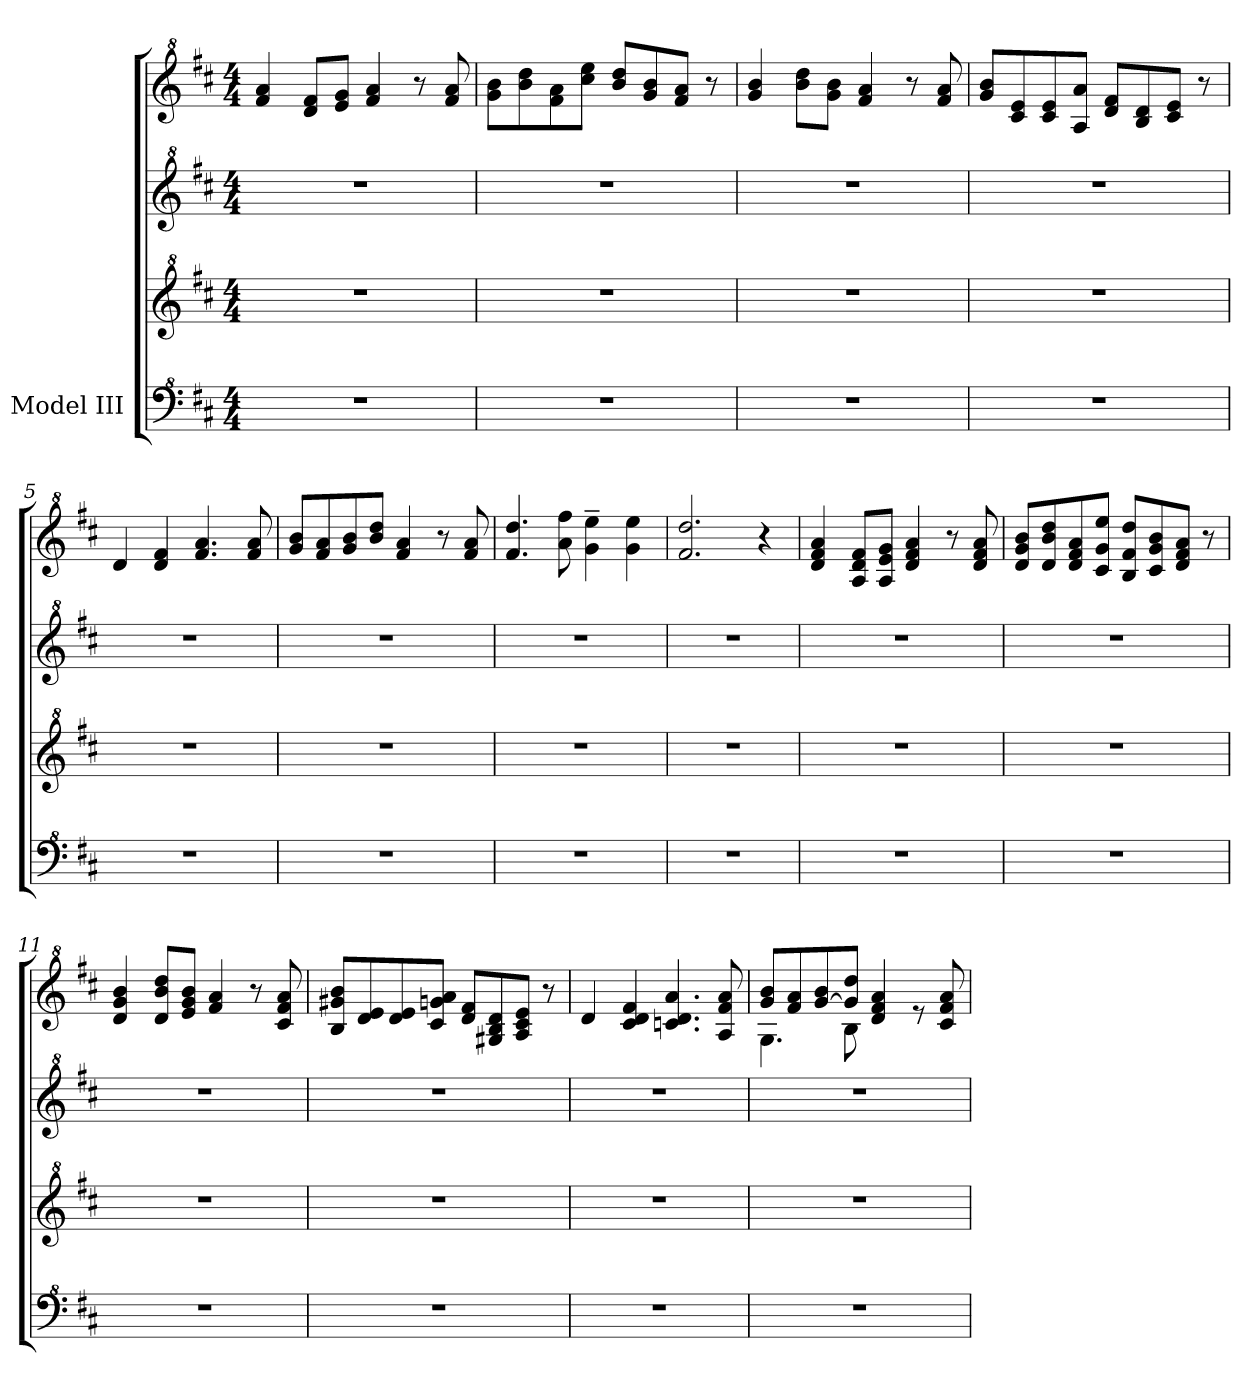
**kern	**kern	**kern	**kern
*part1	*part1	*part1	*part1
*staff4	*staff3	*staff2	*staff1
*I"Model III	*	*	*
*clefF^4	*clefG^2	*clefG^2	*clefG^2
*k[f#c#]	*k[f#c#]	*k[f#c#]	*k[f#c#]
*M4/4	*M4/4	*M4/4	*M4/4
*MM104	*MM104	*MM104	*MM104
=1	=1	=1	=1
1r	1r	1r	4ff#/ 4aa/
.	.	.	8dd/ 8ff#/L
.	.	.	8ee/ 8gg/J
.	.	.	4ff#/ 4aa/
.	.	.	8r
.	.	.	8ff#/ 8aa/
=2	=2	=2	=2
1r	1r	1r	8gg\ 8bb\L
.	.	.	8bb\ 8ddd\
.	.	.	8ff#\ 8aa\
.	.	.	8ccc#\ 8eee\J
.	.	.	8bb/ 8ddd/L
.	.	.	8gg/ 8bb/
.	.	.	8ff#/ 8aa/J
.	.	.	8r
=3	=3	=3	=3
1r	1r	1r	4gg/ 4bb/
.	.	.	8bb\ 8ddd\L
.	.	.	8gg\ 8bb\J
.	.	.	4ff#/ 4aa/
.	.	.	8r
.	.	.	8ff#/ 8aa/
=4	=4	=4	=4
1r	1r	1r	8gg/ 8bb/L
.	.	.	8cc#/ 8ee/
.	.	.	8cc#/ 8ee/
.	.	.	8a/ 8aa/J
.	.	.	8dd/ 8ff#/L
.	.	.	8b/ 8dd/
.	.	.	8cc#/ 8ee/J
.	.	.	8r
=5	=5	=5	=5
1r	1r	1r	4dd/
.	.	.	4dd/ 4ff#/
.	.	.	4.ff#/ 4.aa/
.	.	.	8ff#/ 8aa/
!!LO:LB:g=z
=6	=6	=6	=6
1r	1r	1r	8gg/ 8bb/L
.	.	.	8ff#/ 8aa/
.	.	.	8gg/ 8bb/
.	.	.	8bb/ 8ddd/J
.	.	.	4ff#/ 4aa/
.	.	.	8r
.	.	.	8ff#/ 8aa/
=7	=7	=7	=7
1r	1r	1r	4.ff#/ 4.ddd/
.	.	.	8aa\ 8fff#\
.	.	.	4gg\~ 4eee\~
.	.	.	4gg\ 4eee\
=8	=8	=8	=8
1r	1r	1r	2.ff#/ 2.ddd/
.	.	.	4r
=9	=9	=9	=9
1r	1r	1r	4dd/ 4ff#/ 4aa/
.	.	.	8a/ 8dd/ 8ff#/L
.	.	.	8a/ 8ee/ 8gg/J
.	.	.	4dd/ 4ff#/ 4aa/
.	.	.	8r
.	.	.	8dd/ 8ff#/ 8aa/
=10	=10	=10	=10
1r	1r	1r	8dd/ 8gg/ 8bb/L
.	.	.	8dd/ 8bb/ 8ddd/
.	.	.	8dd/ 8ff#/ 8aa/
.	.	.	8cc#/ 8gg/ 8eee/J
.	.	.	8b/ 8ff#/ 8ddd/L
.	.	.	8cc#/ 8gg/ 8bb/
.	.	.	8dd/ 8ff#/ 8aa/J
.	.	.	8r
=11	=11	=11	=11
1r	1r	1r	4dd/ 4gg/ 4bb/
.	.	.	8dd/ 8bb/ 8ddd/L
.	.	.	8ee/ 8gg/ 8bb/J
.	.	.	4ff#/ 4aa/
.	.	.	8r
.	.	.	8cc#/ 8ff#/ 8aa/
!!LO:LB:g=z
=12	=12	=12	=12
1r	1r	1r	8b/ 8gg#X/ 8bb/L
.	.	.	8dd/ 8ee/
.	.	.	8dd/ 8ee/
.	.	.	8cc#/ 8ggn/ 8aa/J
.	.	.	8dd/ 8ff#/L
.	.	.	8g#X/ 8b/ 8dd/
.	.	.	8a/ 8cc#/ 8ee/J
.	.	.	8r
=13	=13	=13	=13
1r	1r	1r	4dd/
.	.	.	4cc#/ 4dd/ 4ff#/
.	.	.	4.ccn/ 4.dd/ 4.aa/
.	.	.	8a/ 8ff#/ 8aa/
=14	=14	=14	=14
*	*	*	*^
1r	1r	1r	8gg/ 8bb/L	4.g\
.	.	.	8ff#/ 8aa/	.
.	.	.	[8gg/ 8bb/	.
.	.	.	8gg/] 8ddd/J	8b\
.	.	.	4dd/ 4ff#/ 4aa/	2ryy
.	.	.	8ree	.
.	.	.	8cc#/ 8ff#/ 8aa/	.
*	*	*	*v	*v
=	=	=	=
*-	*-	*-	*-
